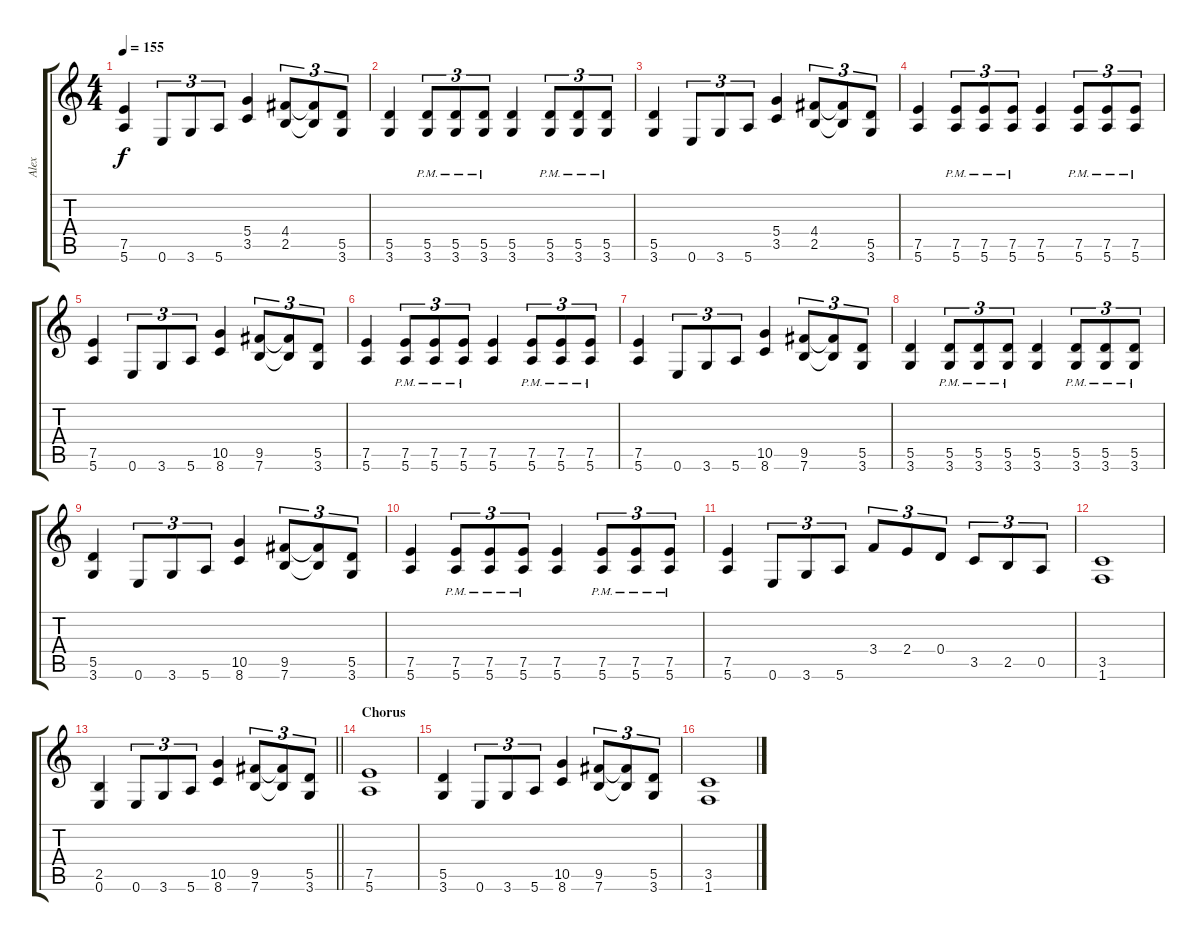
\track ("Alex" "Alex") {instrument overdrivenguitar}
\staff {score tabs}
\tuning (E4 B3 G3 D3 A2 E2) {hide}
\ts (4 4)
\tempo 155
\clef g2
\ks c
(7.5 5.6).4{dy f} 0.6.8{tu (3 2)} 3.6.8{tu (3 2)} 5.6.8{tu (3 2)} (5.4 3.5).4 (4.4 2.5).8{tu (3 2)} (4.4{t} 2.5{t}).8{tu (3 2)} (5.5 3.6).8{tu (3 2)} |
(5.5 3.6).4 (5.5{pm} 3.6{pm}).8{tu (3 2)} (5.5{pm} 3.6{pm}).8{tu (3 2)} (5.5{pm} 3.6{pm}).8{tu (3 2)} (5.5 3.6).4 (5.5{pm} 3.6{pm}).8{tu (3 2)} (5.5{pm} 3.6{pm}).8{tu (3 2)} (5.5{pm} 3.6{pm}).8{tu (3 2)} |
(5.5 3.6).4 0.6.8{tu (3 2)} 3.6.8{tu (3 2)} 5.6.8{tu (3 2)} (5.4 3.5).4 (4.4 2.5).8{tu (3 2)} (4.4{t} 2.5{t}).8{tu (3 2)} (5.5 3.6).8{tu (3 2)} |
(7.5 5.6).4 (7.5{pm} 5.6{pm}).8{tu (3 2)} (7.5{pm} 5.6{pm}).8{tu (3 2)} (7.5{pm} 5.6{pm}).8{tu (3 2)} (7.5 5.6).4 (7.5{pm} 5.6{pm}).8{tu (3 2)} (7.5{pm} 5.6{pm}).8{tu (3 2)} (7.5{pm} 5.6{pm}).8{tu (3 2)} |
(7.5 5.6).4 0.6.8{tu (3 2)} 3.6.8{tu (3 2)} 5.6.8{tu (3 2)} (10.5 8.6).4 (9.5 7.6).8{tu (3 2)} (9.5{t} 7.6{t}).8{tu (3 2)} (5.5 3.6).8{tu (3 2)} |
(7.5 5.6).4 (7.5{pm} 5.6{pm}).8{tu (3 2)} (7.5{pm} 5.6{pm}).8{tu (3 2)} (7.5{pm} 5.6{pm}).8{tu (3 2)} (7.5 5.6).4 (7.5{pm} 5.6{pm}).8{tu (3 2)} (7.5{pm} 5.6{pm}).8{tu (3 2)} (7.5{pm} 5.6{pm}).8{tu (3 2)} |
(7.5 5.6).4 0.6.8{tu (3 2)} 3.6.8{tu (3 2)} 5.6.8{tu (3 2)} (10.5 8.6).4 (9.5 7.6).8{tu (3 2)} (9.5{t} 7.6{t}).8{tu (3 2)} (5.5 3.6).8{tu (3 2)} |
(5.5 3.6).4 (5.5{pm} 3.6{pm}).8{tu (3 2)} (5.5{pm} 3.6{pm}).8{tu (3 2)} (5.5{pm} 3.6{pm}).8{tu (3 2)} (5.5 3.6).4 (5.5{pm} 3.6{pm}).8{tu (3 2)} (5.5{pm} 3.6{pm}).8{tu (3 2)} (5.5{pm} 3.6{pm}).8{tu (3 2)} |
(5.5 3.6).4 0.6.8{tu (3 2)} 3.6.8{tu (3 2)} 5.6.8{tu (3 2)} (10.5 8.6).4 (9.5 7.6).8{tu (3 2)} (9.5{t} 7.6{t}).8{tu (3 2)} (5.5 3.6).8{tu (3 2)} |
(7.5 5.6).4 (7.5{pm} 5.6{pm}).8{tu (3 2)} (7.5{pm} 5.6{pm}).8{tu (3 2)} (7.5{pm} 5.6{pm}).8{tu (3 2)} (7.5 5.6).4 (7.5{pm} 5.6{pm}).8{tu (3 2)} (7.5{pm} 5.6{pm}).8{tu (3 2)} (7.5{pm} 5.6{pm}).8{tu (3 2)} |
(7.5 5.6).4 0.6.8{tu (3 2)} 3.6.8{tu (3 2)} 5.6.8{tu (3 2)} 3.4.8{tu (3 2)} 2.4.8{tu (3 2)} 0.4.8{tu (3 2)} 3.5.8{tu (3 2)} 2.5.8{tu (3 2)} 0.5.8{tu (3 2)} |
(3.5 1.6).1 |
\barLineRight lightlight
(2.5 0.6).4 0.6.8{tu (3 2)} 3.6.8{tu (3 2)} 5.6.8{tu (3 2)} (10.5 8.6).4 (9.5 7.6).8{tu (3 2)} (9.5{t} 7.6{t}).8{tu (3 2)} (5.5 3.6).8{tu (3 2)} |
\section ("" "Chorus")
(7.5 5.6).1 |
(5.5 3.6).4 0.6.8{tu (3 2)} 3.6.8{tu (3 2)} 5.6.8{tu (3 2)} (10.5 8.6).4 (9.5 7.6).8{tu (3 2)} (9.5{t} 7.6{t}).8{tu (3 2)} (5.5 3.6).8{tu (3 2)} |
(3.5 1.6).1
